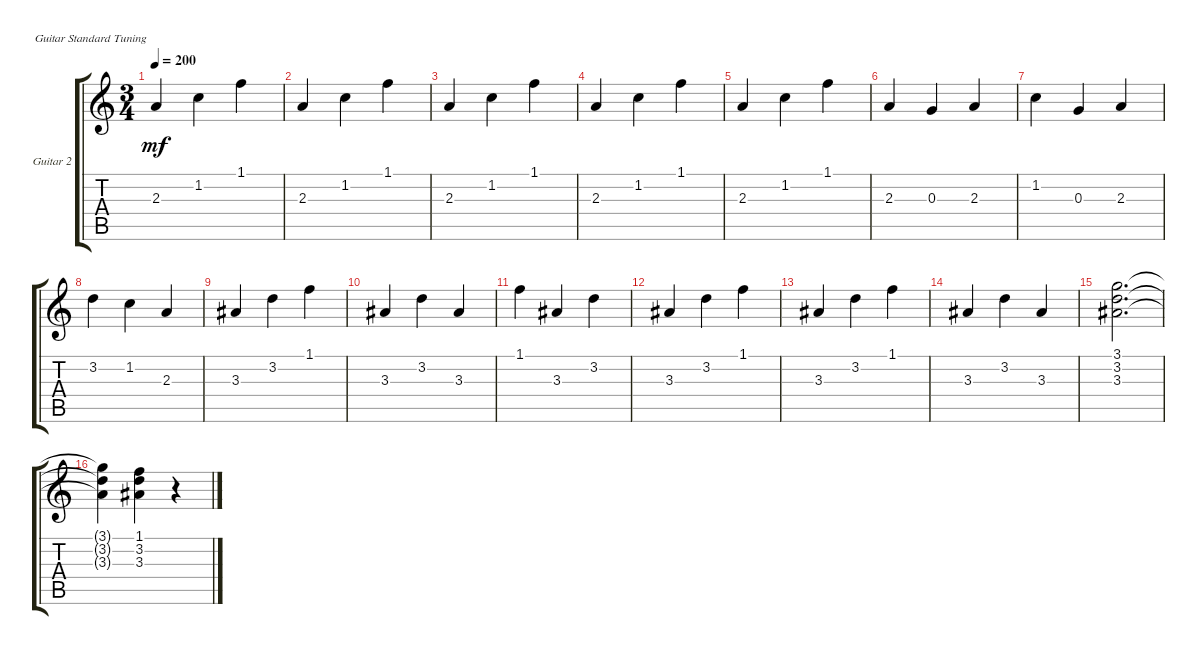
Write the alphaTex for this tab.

\bracketExtendMode groupsimilarinstruments
\firstSystemTrackNameOrientation horizontal
\otherSystemsTrackNameOrientation horizontal
\track ("Acoustic Guitar 2" "Guitar 2") {instrument acousticguitarsteel}
\staff {score tabs}
\tuning (E4 B3 G3 D3 A2 E2)
\ts (3 4)
\tempo 200
\clef g2
\scale
0.333333
\ks c
2.3.4{dy mf} 1.2.4 1.1.4 |
\scale
0.333333 2.3.4 1.2.4 1.1.4 |
\scale
0.333333 2.3.4 1.2.4 1.1.4 |
\scale
0.333333 2.3.4 1.2.4 1.1.4 |
\scale
0.333333 2.3.4 1.2.4 1.1.4 |
\scale
0.333333 2.3.4 0.3.4 2.3.4 |
\scale
0.333333 1.2.4 0.3.4 2.3.4 |
\scale
0.333333 3.2.4 1.2.4 2.3.4 |
\scale
0.333333 3.3.4 3.2.4 1.1.4 |
\scale
0.333333 3.3.4 3.2.4 3.3.4 |
\scale
0.333333 1.1.4 3.3.4 3.2.4 |
\scale
0.333333 3.3.4 3.2.4 1.1.4 |
\scale
0.333333 3.3.4 3.2.4 1.1.4 |
\scale
0.333333 3.3.4 3.2.4 3.3.4 |
\scale
0.333333 (3.3 3.2 3.1).2{d} |
\scale
0.333333 (3.3{t} 3.2{t} 3.1{t}).4 (3.3 3.2 1.1).4 r.4
